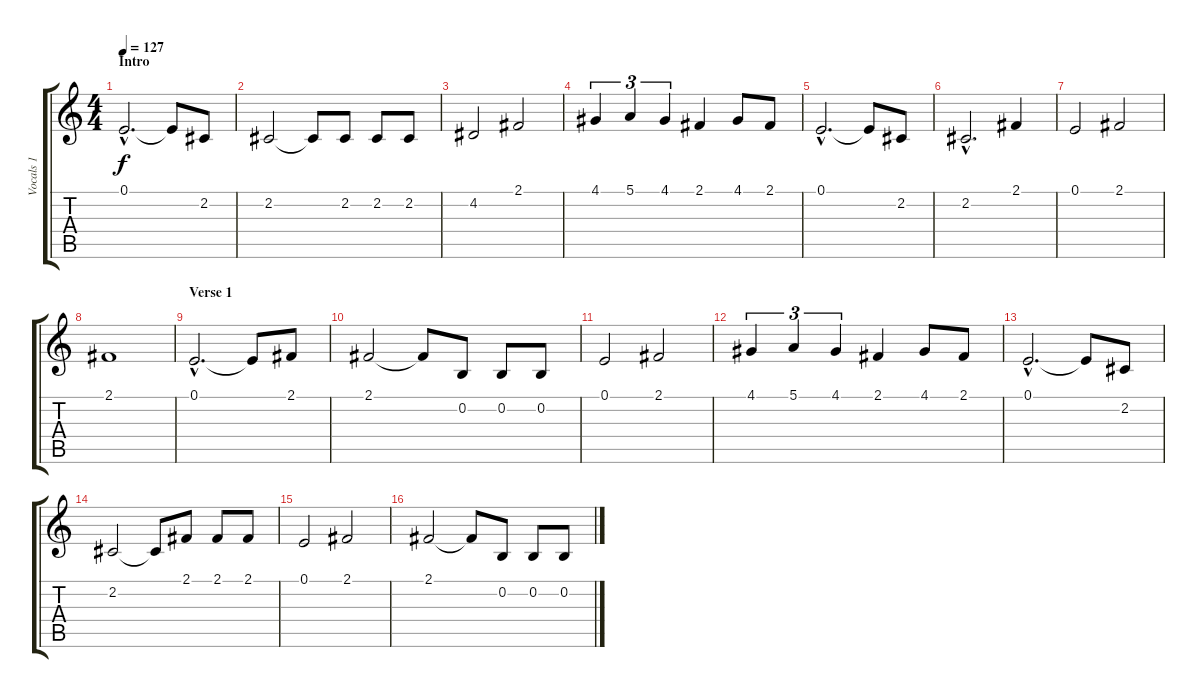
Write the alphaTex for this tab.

\track ("Vocals 1" "Vocals 1") {instrument cello}
\staff {score tabs}
\tuning (E4 B3 G3 D3 A2 E2) {hide}
\ts (4 4)
\section ("" "Intro")
\tempo 127
\clef g2
\ks c
0.1{hac}.2{d dy f instrument cello} 0.1{t}.8 2.2.8 |
2.2.2 2.2{t}.8 2.2.8 2.2.8 2.2.8 |
4.2.2 2.1.2 |
4.1.4{tu (3 2)} 5.1.4{tu (3 2)} 4.1.4{tu (3 2)} 2.1.4 4.1.8 2.1.8 |
0.1{hac}.2{d} 0.1{t}.8 2.2.8 |
2.2{hac}.2{d} 2.1.4 |
0.1.2 2.1.2 |
2.1.1 |
\section ("" "Verse 1")
0.1{hac}.2{d} 0.1{t}.8 2.1.8 |
2.1.2 2.1{t}.8 0.2.8 0.2.8 0.2.8 |
0.1.2 2.1.2 |
4.1.4{tu (3 2)} 5.1.4{tu (3 2)} 4.1.4{tu (3 2)} 2.1.4 4.1.8 2.1.8 |
0.1{hac}.2{d} 0.1{t}.8 2.2.8 |
2.2.2 2.2{t}.8 2.1.8 2.1.8 2.1.8 |
0.1.2 2.1.2 |
2.1.2 2.1{t}.8 0.2.8 0.2.8 0.2.8
